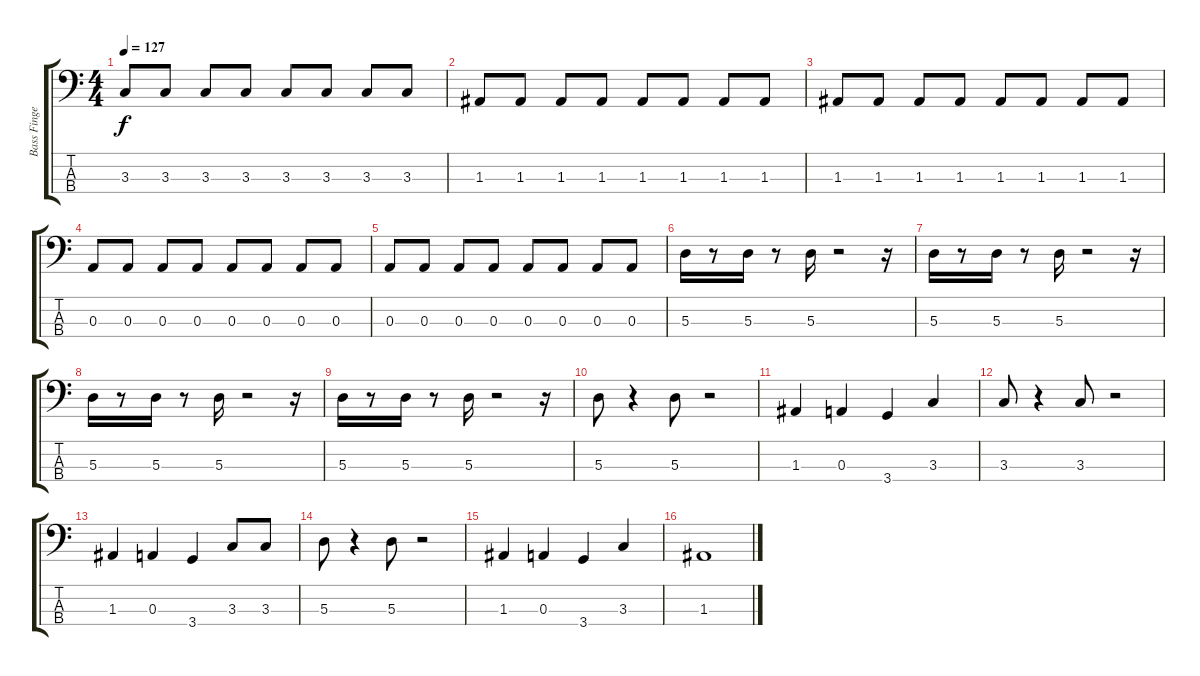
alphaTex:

\track ("Bass Finger" "Bass Finge") {instrument electricbassfinger}
\staff {score tabs}
\tuning (G2 D2 A1 E1) {hide}
\ts (4 4)
\tempo 127
\clef f4
\ks c
3.3.8{dy f} 3.3.8 3.3.8 3.3.8 3.3.8 3.3.8 3.3.8 3.3.8 |
1.3.8 1.3.8 1.3.8 1.3.8 1.3.8 1.3.8 1.3.8 1.3.8 |
1.3.8 1.3.8 1.3.8 1.3.8 1.3.8 1.3.8 1.3.8 1.3.8 |
0.3.8 0.3.8 0.3.8 0.3.8 0.3.8 0.3.8 0.3.8 0.3.8 |
0.3.8 0.3.8 0.3.8 0.3.8 0.3.8 0.3.8 0.3.8 0.3.8 |
5.3.16 r.8 5.3.16 r.8 5.3.16 r.2 r.16 |
5.3.16 r.8 5.3.16 r.8 5.3.16 r.2 r.16 |
5.3.16 r.8 5.3.16 r.8 5.3.16 r.2 r.16 |
5.3.16 r.8 5.3.16 r.8 5.3.16 r.2 r.16 |
5.3.8 r.4 5.3.8 r.2 |
1.3.4 0.3.4 3.4.4 3.3.4 |
3.3.8 r.4 3.3.8 r.2 |
1.3.4 0.3.4 3.4.4 3.3.8 3.3.8 |
5.3.8 r.4 5.3.8 r.2 |
1.3.4 0.3.4 3.4.4 3.3.4 |
1.3.1
